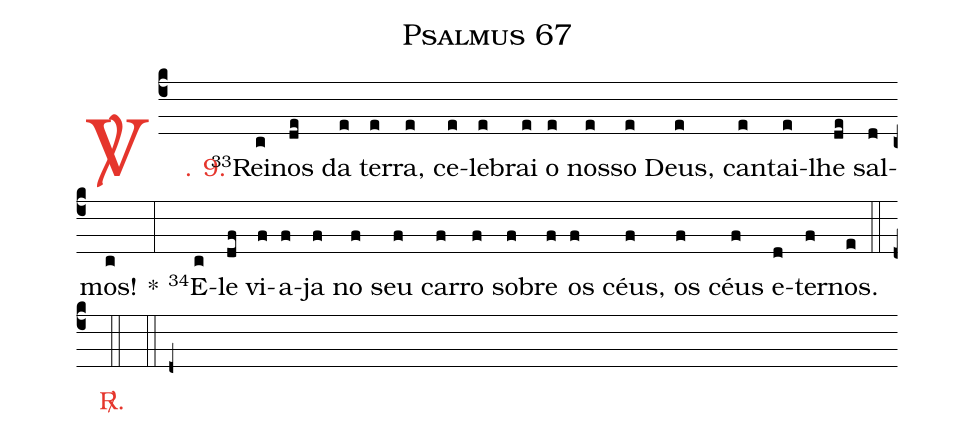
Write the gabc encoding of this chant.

name: Psalmus 67;
%%
(c4)

<c><sp>V/</sp>. 9.</c>() <v>\VSup{33}</v>Rei(c)nos(de) da(e) ter(e)ra,(e) ce(e)le(e)brai(e) o(e) nos(e)so(e) Deus,(e) can(e)tai-(e)lhe(de) sal(d)mos!(c) *(:) <v>\VSup{34}</v>E(c)le(df) vi(f)a(f)ja(f) no(f) seu(f) car(f)ro(f) so(f)bre(f) os(f) céus,(f) os(f) céus(f) e(d)ter(f)nos.(e)

(::)

<c><sp>R/</sp>.</c>(::)

(::)

(d+)
